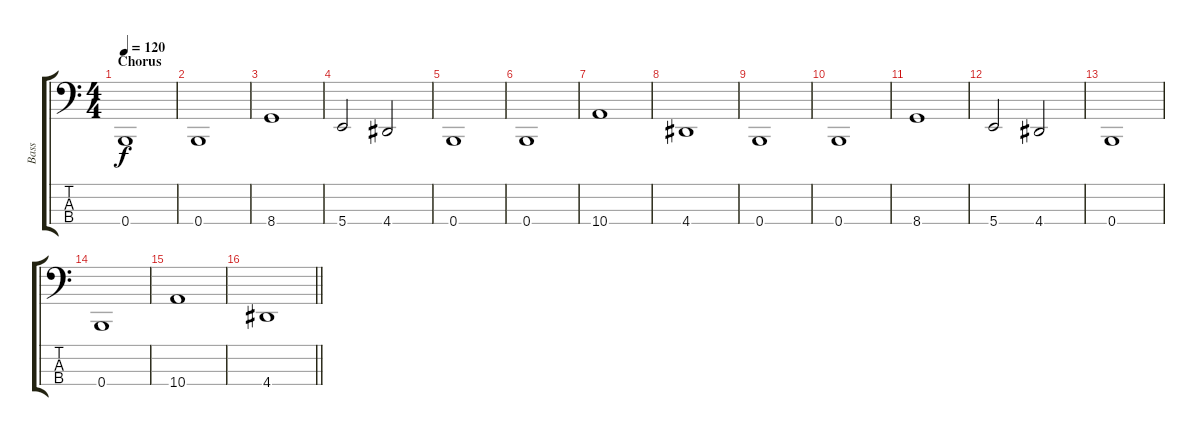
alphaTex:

\track ("Bass" "Bass") {instrument electricbasspick}
\staff {score tabs}
\tuning (E2 B1 Gb1 B0) {hide}
\ts (4 4)
\section ("" "Chorus")
\tempo 120
\clef f4
\ks c
0.4.1{dy f} |
0.4.1 |
8.4.1 |
5.4.2 4.4.2 |
0.4.1 |
0.4.1 |
10.4.1 |
4.4.1 |
0.4.1 |
0.4.1 |
8.4.1 |
5.4.2 4.4.2 |
0.4.1 |
0.4.1 |
10.4.1 |
\barLineRight lightlight
4.4.1
